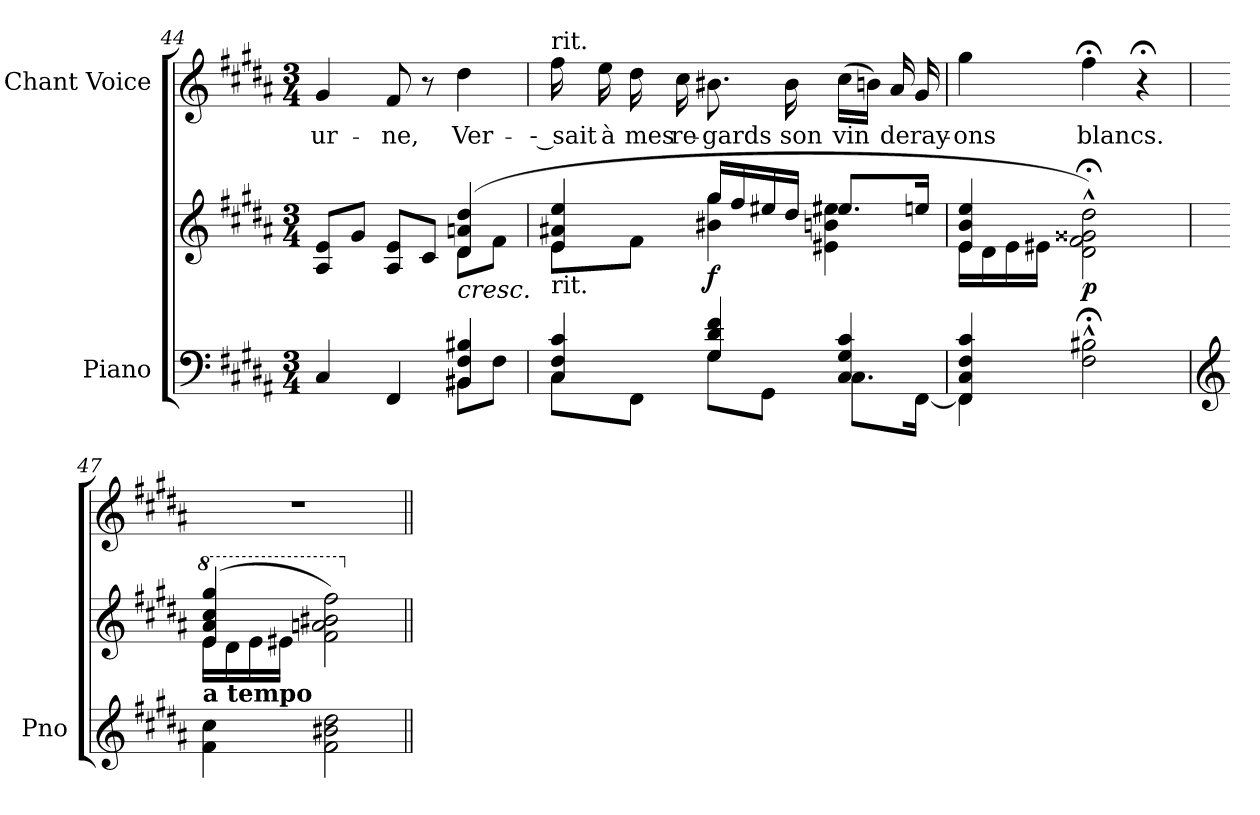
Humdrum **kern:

**kern	**kern	**dynam	**kern	**text
*part2	*part2	*part2	*part1	*part1
*staff3	*staff2	*staff2/3	*staff1	*staff1
*I"Piano	*	*	*I"Chant Voice	*
*I'Pno	*	*	*	*
*clefF4	*clefG2	*	*clefG2	*
*k[f#c#g#d#a#]	*k[f#c#g#d#a#]	*	*k[f#c#g#d#a#]	*
*M3/4	*M3/4	*	*M3/4	*
=44	=44	=44	=44	=44
*^	*^	*	*	*
4C#/	2ryy	8A#/ 8e/L	2ryy	.	4g#/	ur-
.	.	8g#/J	.	.	.	.
4FF#/	.	8A#/ 8e/L	.	.	8f#/	-ne,
.	.	8c#/J	.	.	8r	.
!	!	!LO:TX:b:i:t=cresc.	!	!	!	!
4BB#X/ 4F#/ 4B#X/	8BB#\L	(4d#/ 4an/ 4dd#/	8d#\L	.	4dd#\	Ver-
.	8F#\J	.	8f#\J	.	.	.
=45	=45	=45	=45	=45	=45	=45
!	!	!	!	!	!LO:TX:a:t=rit.	!
!	!	!LO:TX:b:t=rit.	!	!	!	!
4C#/ 4F#/ 4c#/	8C#\L	4e/ 4a#X/ 4ee/	8e\L	.	16ff#\	-- sait
.	.	.	.	.	16ee\	à
.	8FF#\J	.	8f#\J	.	16dd#\	mes
.	.	.	.	.	16cc#\	re-
!	!	!	!	!LO:DY:b	!	!
4G#/ 4d#/ 4f#/	8G#\L	16gg#/LL	4b#X\ 4gg#\	f	8.b#X\	-gards
.	.	16ff#/	.	.	.	.
.	8GG#\J	16ee#X/	.	.	.	.
.	.	16dd#/JJ	.	.	16b#\	son
4C#/ 4G#/ 4c#/	8.C#\L	8.ee#X/L	4e#X\ 4bn\ 4ee#X\	.	(16cc#\LL	vin
.	.	.	.	.	16bn\JJ)	.
.	.	.	.	.	16a#/	de
.	[16FF#\Jk	16een/Jk	.	.	16g#/	ray-
=46	=46	=46	=46	=46	=46	=46
4FF#/ 4C#/ 4F#/ 4c#/	4FF#\]	4e/ 4b/ 4ee/	16e\LL	.	4gg#\	-ons
.	.	.	16d#\	.	.	.
.	.	.	16e\	.	.	.
.	.	.	16e#X\JJ	.	.	.
!	!	!	!	!LO:DY:b	!	!
2F#\;<^^ 2B#X\;<^^	2ryy	2d#\;<^^ 2f#\;<^^ 2g##X\;<^^ 2dd#\;<^^)	2ryy	p	4ff#;<\	blancs.
.	.	.	.	.	4r;<	.
*v	*v	*	*	*	*	*
=47	=47	=47	=47	=47	=47
*clefG2	*	*	*	*	*
*	*8va	*	*	*	*
!	!LO:TX:b:B:t=a tempo	!	!	!	!
4f#\ 4cc#\	(4ee/ 4aa#/ 4ccc#/ 4ggg#/	16ee\LL	.	2.r	.
.	.	16dd#\	.	.	.
.	.	16ee\	.	.	.
.	.	16ee#X\JJ	.	.	.
2f#\ 2b#X\ 2dd#\	2ff#\ 2aan\ 2bb#X\ 2fff#\)	2ryy	.	.	.
*	*X8va	*	*	*	*
*	*v	*v	*	*	*
=||	=||	=||	=||	=||
*-	*-	*-	*-	*-
